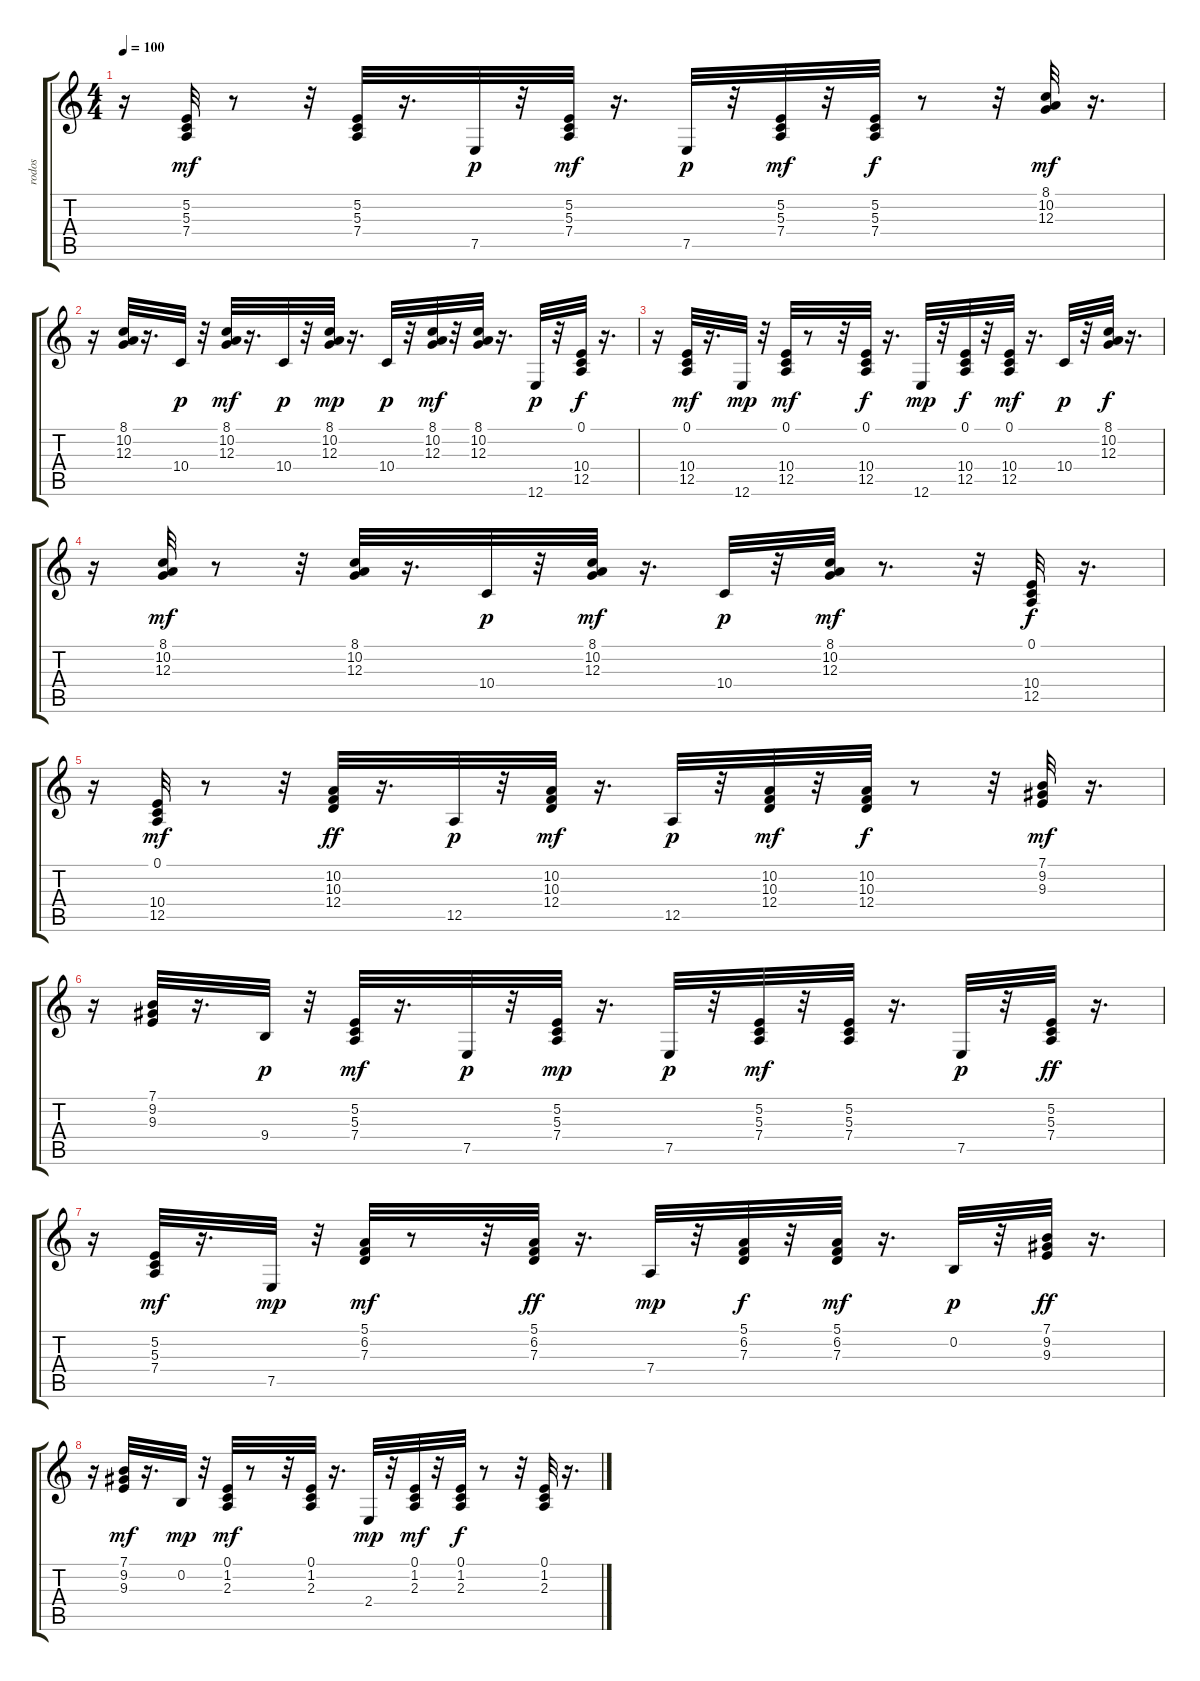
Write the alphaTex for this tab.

\track ("rodos" "rodos") {instrument electricpiano1}
\staff {score tabs}
\tuning (E4 B3 G3 D3 A2 E2) {hide}
\ts (4 4)
\tempo 100
\clef g2
\ks c
r.16{dy f} (5.2 5.3 7.4).32{dy mf} r.8 r.32 (5.2 5.3 7.4).32 r.16{d} 7.5.32{dy p} r.32 (5.2 5.3 7.4).32{dy mf} r.16{d} 7.5.32{dy p} r.32 (5.2 5.3 7.4).32{dy mf} r.32 (5.2 5.3 7.4).32{dy f} r.8 r.32 (8.1 10.2 12.3).32{dy mf} r.16{d} |
r.16 (8.1 10.2 12.3).32 r.16{d} 10.4.32{dy p} r.32 (8.1 10.2 12.3).32{dy mf} r.16{d} 10.4.32{dy p} r.32 (8.1 10.2 12.3).32{dy mp} r.16{d} 10.4.32{dy p} r.32 (8.1 10.2 12.3).32{dy mf} r.32 (8.1 10.2 12.3).32 r.16{d} 12.6.32{dy p} r.32 (0.1 10.4 12.5).32{dy f} r.16{d} |
r.16 (0.1 10.4 12.5).32{dy mf} r.16{d} 12.6.32{dy mp} r.32 (0.1 10.4 12.5).32{dy mf} r.8 r.32 (0.1 10.4 12.5).32{dy f} r.16{d} 12.6.32{dy mp} r.32 (0.1 10.4 12.5).32{dy f} r.32 (0.1 10.4 12.5).32{dy mf} r.16{d} 10.4.32{dy p} r.32 (8.1 10.2 12.3).32{dy f} r.16{d} |
r.16 (8.1 10.2 12.3).32{dy mf} r.8 r.32 (8.1 10.2 12.3).32 r.16{d} 10.4.32{dy p} r.32 (8.1 10.2 12.3).32{dy mf} r.16{d} 10.4.32{dy p} r.32 (8.1 10.2 12.3).32{dy mf} r.8{d} r.32 (0.1 10.4 12.5).32{dy f} r.16{d} |
r.16 (0.1 10.4 12.5).32{dy mf} r.8 r.32 (10.2 10.3 12.4).32{dy ff} r.16{d} 12.5.32{dy p} r.32 (10.2 10.3 12.4).32{dy mf} r.16{d} 12.5.32{dy p} r.32 (10.2 10.3 12.4).32{dy mf} r.32 (10.2 10.3 12.4).32{dy f} r.8 r.32 (7.1 9.2 9.3).32{dy mf} r.16{d} |
r.16 (7.1 9.2 9.3).32 r.16{d} 9.4.32{dy p} r.32 (5.2 5.3 7.4).32{dy mf} r.16{d} 7.5.32{dy p} r.32 (5.2 5.3 7.4).32{dy mp} r.16{d} 7.5.32{dy p} r.32 (5.2 5.3 7.4).32{dy mf} r.32 (5.2 5.3 7.4).32 r.16{d} 7.5.32{dy p} r.32 (5.2 5.3 7.4).32{dy ff} r.16{d} |
r.16 (5.2 5.3 7.4).32{dy mf} r.16{d} 7.5.32{dy mp} r.32 (5.1 6.2 7.3).32{dy mf} r.8 r.32 (5.1 6.2 7.3).32{dy ff} r.16{d} 7.4.32{dy mp} r.32 (5.1 6.2 7.3).32{dy f} r.32 (5.1 6.2 7.3).32{dy mf} r.16{d} 0.2.32{dy p} r.32 (7.1 9.2 9.3).32{dy ff} r.16{d} |
r.16 (7.1 9.2 9.3).32{dy mf} r.16{d} 0.2.32{dy mp} r.32 (0.1 1.2 2.3).32{dy mf} r.8 r.32 (0.1 1.2 2.3).32 r.16{d} 2.4.32{dy mp} r.32 (0.1 1.2 2.3).32{dy mf} r.32 (0.1 1.2 2.3).32{dy f} r.8 r.32 (0.1 1.2 2.3).32 r.16{d}
